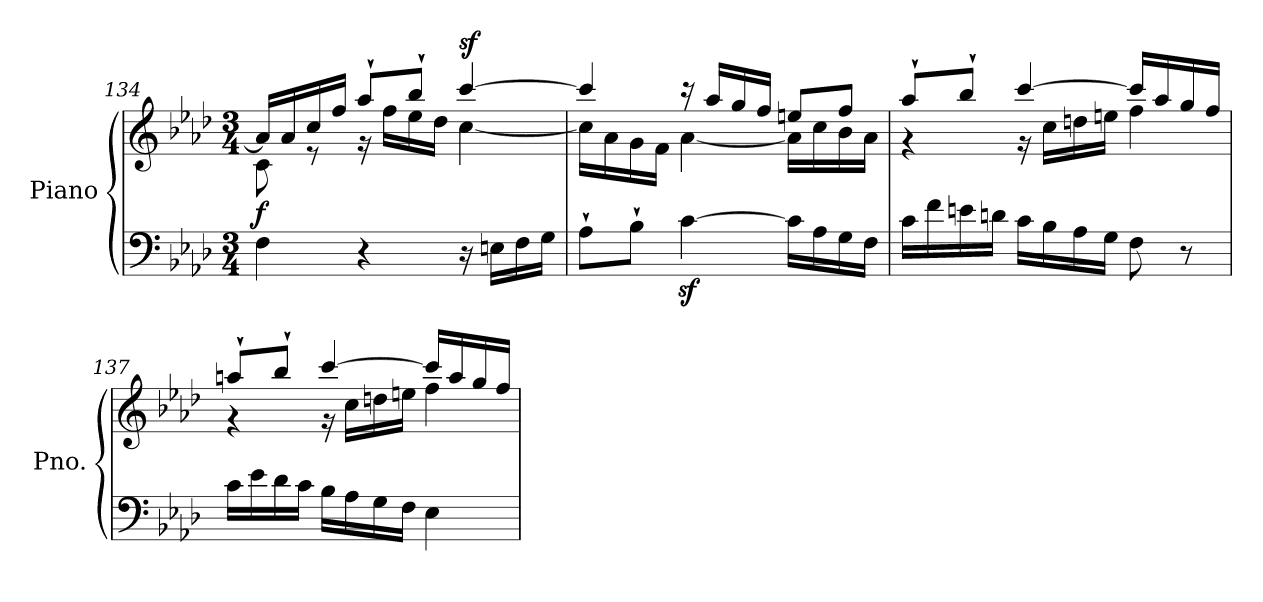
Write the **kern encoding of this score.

**kern	**kern	**dynam
*part1	*part1	*part1
*staff2	*staff1	*staff1/2
*I"Piano	*	*
*I'Pno.	*	*
*clefF4	*clefG2	*
*k[b-e-a-d-]	*k[b-e-a-d-]	*
*M3/4	*M3/4	*
=134	=134	=134
*	*^	*
!	!	!	!LO:DY:b
4F\	16a-/LL]	8c\	f
.	16a-/	.	.
.	16cc/	8r	.
.	16ff/JJ	.	.
4r	8aa-`/L	16r	.
.	.	16ff\LL	.
.	8bb-`/J	16ee-\	.
.	.	16dd-\JJ	.
!	!	!	!LO:DY:a
16r	[4ccc/	[4cc\	sf
16En\LL	.	.	.
16F\	.	.	.
16G\JJ	.	.	.
!!LO:LB:g=z	!!
=135	=135	=135	=135
8A-`\L	4ccc/]	16cc\LL]	.
.	.	16a-\	.
8B-`\J	.	16g\	.
.	.	16f\JJ	.
[4cz<\	16r	[4a-\	.
.	16aa-/LL	.	.
.	16gg/	.	.
.	16ff/JJ	.	.
16c\LL]	8een/L	16a-\LL]	.
16A-\	.	16cc\	.
16G\	8ff/J	16b-\	.
16F\JJ	.	16a-\JJ	.
=136	=136	=136	=136
16c\LL	8aa-`/L	4r	.
16f\	.	.	.
16en\	8bb-`/J	.	.
16dn\JJ	.	.	.
16c\LL	[4ccc/	16r	.
16B-\	.	16cc\LL	.
16A-\	.	16ddn\	.
16G\JJ	.	16een\JJ	.
8F\	16ccc/LL]	4ff\	.
.	16aa-/	.	.
8r	16gg/	.	.
.	16ff/JJ	.	.
!!LO:LB:g=z	!!
=137	=137	=137	=137
16c\LL	8aan`/L	4r	.
16e-\	.	.	.
16d-\	8bb-`/J	.	.
16c\JJ	.	.	.
16B-\LL	[4ccc/	16r	.
16A-\	.	16cc\LL	.
16G\	.	16ddn\	.
16F\JJ	.	16een\JJ	.
4E-\	16ccc/LL]	4ff\	.
.	16aa/	.	.
.	16gg/	.	.
.	16ff/JJ	.	.
*	*v	*v	*
=	=	=
*-	*-	*-
